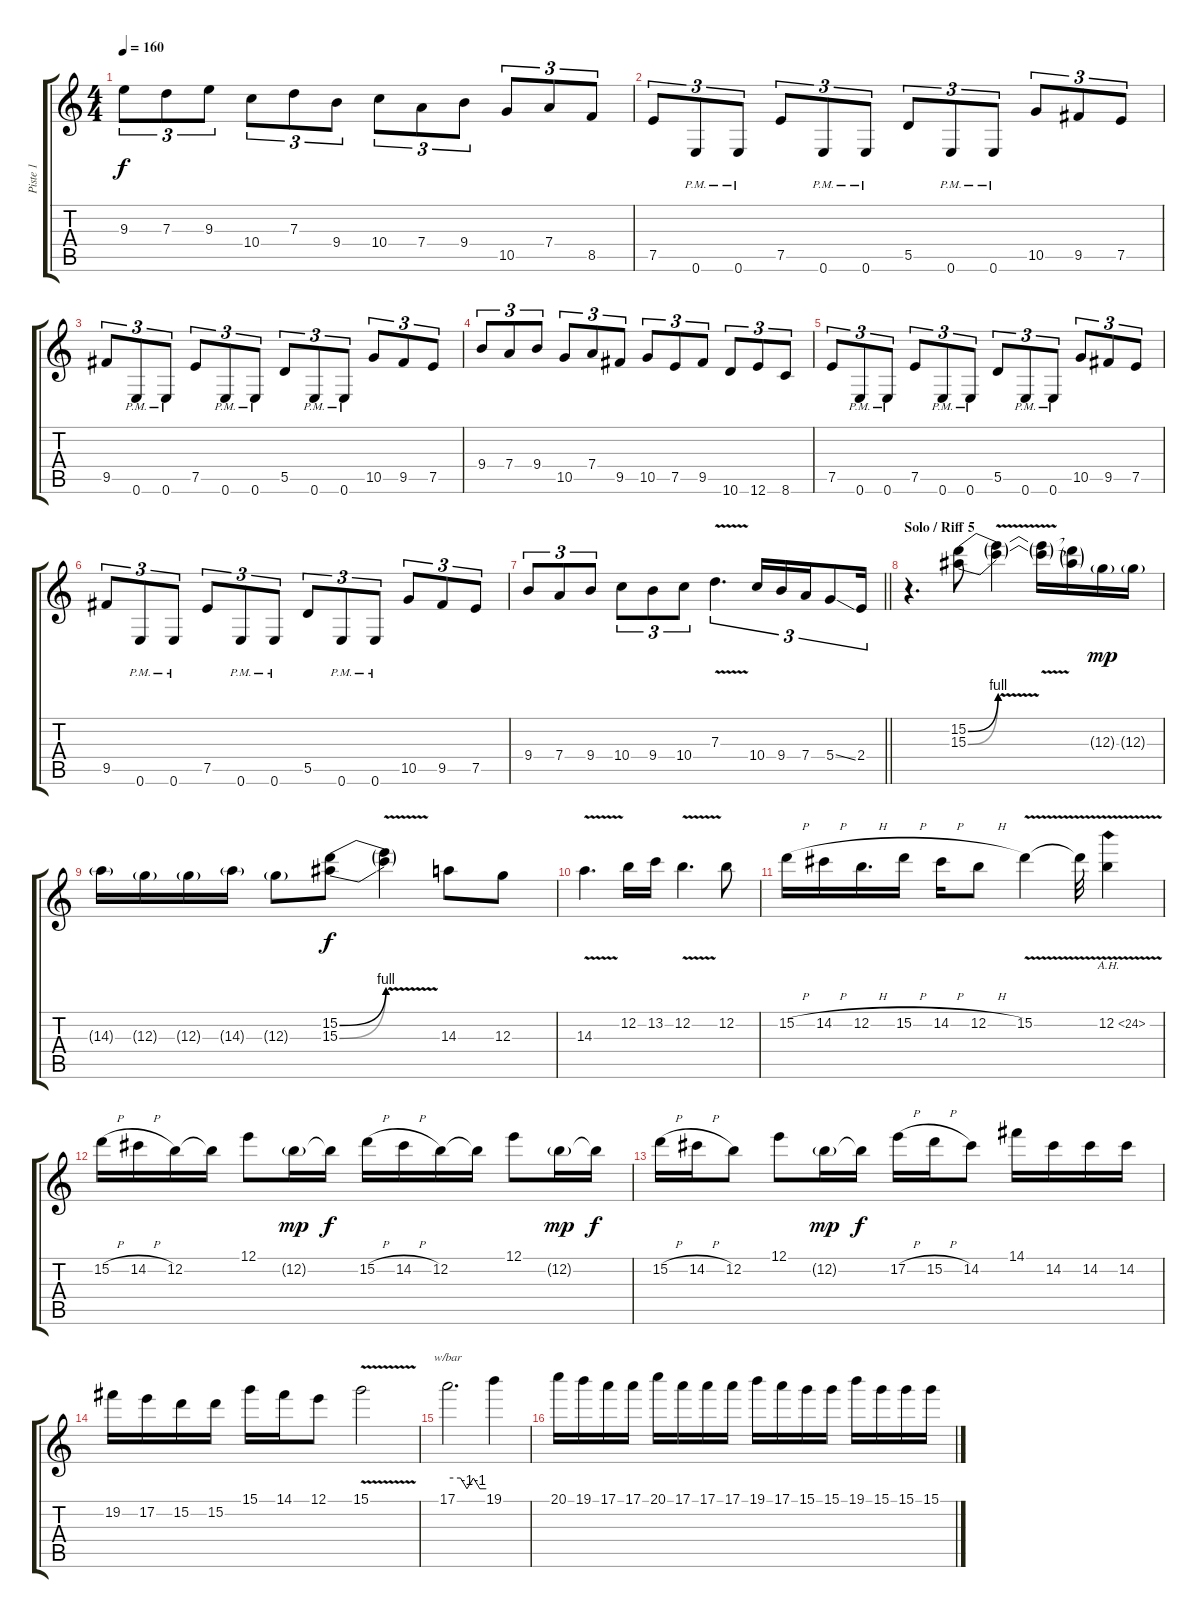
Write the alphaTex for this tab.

\track ("Piste 1" "Piste 1") {instrument distortionguitar}
\staff {score tabs}
\tuning (E4 B3 G3 D3 A2 E2) {hide}
\ts (4 4)
\tempo 160
\clef g2
\ks c
9.3.8{tu (3 2) dy f} 7.3.8{tu (3 2)} 9.3.8{tu (3 2)} 10.4.8{tu (3 2)} 7.3.8{tu (3 2)} 9.4.8{tu (3 2)} 10.4.8{tu (3 2)} 7.4.8{tu (3 2)} 9.4.8{tu (3 2)} 10.5.8{tu (3 2)} 7.4.8{tu (3 2)} 8.5.8{tu (3 2)} |
7.5.8{tu (3 2)} 0.6{pm}.8{tu (3 2)} 0.6{pm}.8{tu (3 2)} 7.5.8{tu (3 2)} 0.6{pm}.8{tu (3 2)} 0.6{pm}.8{tu (3 2)} 5.5.8{tu (3 2)} 0.6{pm}.8{tu (3 2)} 0.6{pm}.8{tu (3 2)} 10.5.8{tu (3 2)} 9.5.8{tu (3 2)} 7.5.8{tu (3 2)} |
9.5.8{tu (3 2)} 0.6{pm}.8{tu (3 2)} 0.6{pm}.8{tu (3 2)} 7.5.8{tu (3 2)} 0.6{pm}.8{tu (3 2)} 0.6{pm}.8{tu (3 2)} 5.5.8{tu (3 2)} 0.6{pm}.8{tu (3 2)} 0.6{pm}.8{tu (3 2)} 10.5.8{tu (3 2)} 9.5.8{tu (3 2)} 7.5.8{tu (3 2)} |
9.4.8{tu (3 2)} 7.4.8{tu (3 2)} 9.4.8{tu (3 2)} 10.5.8{tu (3 2)} 7.4.8{tu (3 2)} 9.5.8{tu (3 2)} 10.5.8{tu (3 2)} 7.5.8{tu (3 2)} 9.5.8{tu (3 2)} 10.6.8{tu (3 2)} 12.6.8{tu (3 2)} 8.6.8{tu (3 2)} |
7.5.8{tu (3 2)} 0.6{pm}.8{tu (3 2)} 0.6{pm}.8{tu (3 2)} 7.5.8{tu (3 2)} 0.6{pm}.8{tu (3 2)} 0.6{pm}.8{tu (3 2)} 5.5.8{tu (3 2)} 0.6{pm}.8{tu (3 2)} 0.6{pm}.8{tu (3 2)} 10.5.8{tu (3 2)} 9.5.8{tu (3 2)} 7.5.8{tu (3 2)} |
9.5.8{tu (3 2)} 0.6{pm}.8{tu (3 2)} 0.6{pm}.8{tu (3 2)} 7.5.8{tu (3 2)} 0.6{pm}.8{tu (3 2)} 0.6{pm}.8{tu (3 2)} 5.5.8{tu (3 2)} 0.6{pm}.8{tu (3 2)} 0.6{pm}.8{tu (3 2)} 10.5.8{tu (3 2)} 9.5.8{tu (3 2)} 7.5.8{tu (3 2)} |
\barLineRight lightlight
9.4.8{tu (3 2)} 7.4.8{tu (3 2)} 9.4.8{tu (3 2)} 10.4.8{tu (3 2)} 9.4.8{tu (3 2)} 10.4.8{tu (3 2)} 7.3{v}.4{d tu (3 2)} 10.4.16{tu (3 2)} 9.4.16{tu (3 2)} 7.4.16{tu (3 2)} 5.4{ss}.8{tu (3 2)} 2.4.16{tu (3 2)} |
\section ("" "Solo / Riff 5")
r.4{d} (15.2{be (bend 0 0 60 4)} 15.3{be (bend 0 0 60 4)}).8 (15.2{v t} 15.3{v t}).4 (15.2{t} 15.3{t}).16 (15.2{t} 15.3{t}).16 12.3{g}.16{dy mp} 12.3{g}.16 |
14.3{g}.16 12.3{g}.16 12.3{g}.16 14.3{g}.16 12.3{g}.8 (15.2{be (bend 0 0 60 4)} 15.3{be (bend 0 0 60 4)}).8{dy f} (15.2{v t} 15.3{v t}).4 14.3.8 12.3.8 |
14.3{v}.4{d} 12.2.16 13.2.16 12.2{v}.4{d} 12.2.8 |
15.2{h}.16 14.2{h}.16 12.2{h}.16{d} 15.2{h}.16 14.2{h}.16 12.2{h}.8 15.2{v}.4 15.2{t}.32 12.2{ah 12 v}.4 |
15.2{h}.16 14.2{h}.16 12.2.16 12.2{t}.16 12.1.8 12.2{g}.16{dy mp} 12.2{t}.16{dy f} 15.2{h}.16 14.2{h}.16 12.2.16 12.2{t}.16 12.1.8 12.2{g}.16{dy mp} 12.2{t}.16{dy f} |
15.2{h}.16 14.2{h}.16 12.2.8 12.1.8 12.2{g}.16{dy mp} 12.2{t}.16{dy f} 17.2{h}.16 15.2{h}.16 14.2.8 14.1.16 14.2.16 14.2.16 14.2.16 |
19.2.16 17.2.16 15.2.16 15.2.16 15.1.16 14.1.16 12.1.8 15.1{v}.2 |
17.1.2{d tbe (custom default 0 0 20 0 30 -4 40 0 50 -4 60 -4)} 19.1.4 |
20.1.16 19.1.16 17.1.16 17.1.16 20.1.16 17.1.16 17.1.16 17.1.16 19.1.16 17.1.16 15.1.16 15.1.16 19.1.16 15.1.16 15.1.16 15.1.16
